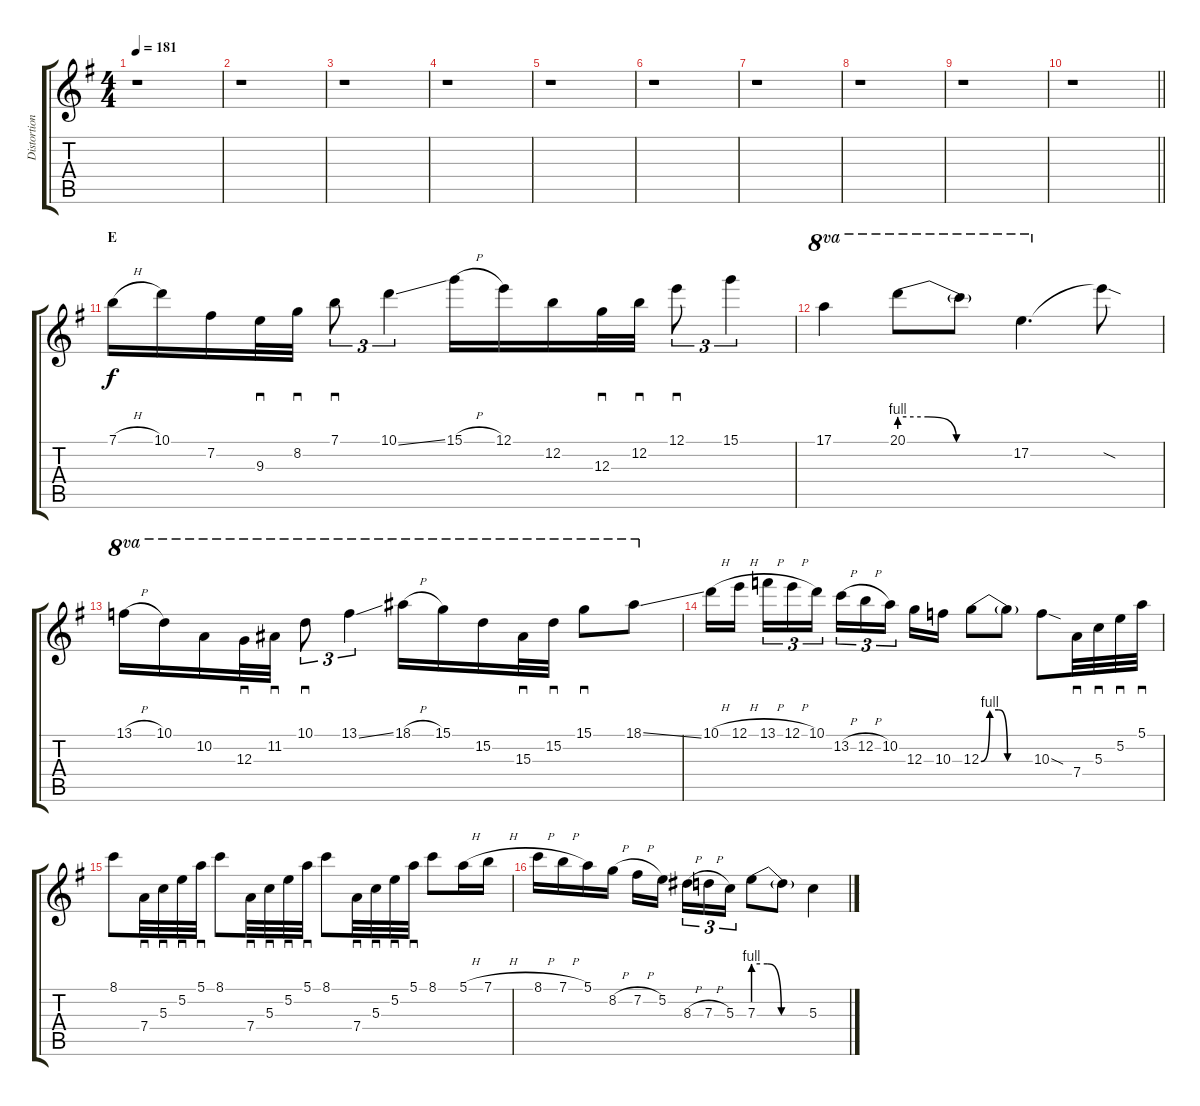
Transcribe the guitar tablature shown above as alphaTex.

\track ("Distortion 5" "Distortion") {instrument distortionguitar}
\staff {score tabs}
\tuning (E4 B3 G3 D3 A2 E2) {hide}
\ts (4 4)
\tempo 181
\clef g2
\ks g
r.1{dy f} |
r.1 |
r.1 |
r.1 |
r.1 |
r.1 |
r.1 |
r.1 |
r.1 |
\barLineRight lightlight
r.1 |
\section ("" "E")
7.1{h}.16 10.1.16 7.2.16 9.3.32{sd} 8.2.32{sd} 7.1.8{sd tu (3 2)} 10.1{ss}.4{tu (3 2)} 15.1{h}.16 12.1.16 12.2.16 12.3.32{sd} 12.2.32{sd} 12.1.8{sd tu (3 2)} 15.1.4{tu (3 2)} |
17.1.4{ot 8va} 20.1{be (custom 0 4 15 4 30 0 60 0)}.8{ot 8va} 20.1{t}.8{ot 8va} 17.2.4{d ot 8va} 17.2{sod t}.8 |
13.1{h}.16{ot 8va} 10.1.16{ot 8va} 10.2.16{ot 8va} 12.3.32{sd ot 8va} 11.2.32{sd ot 8va} 10.1.8{sd tu (3 2) ot 8va} 13.1{ss}.4{tu (3 2) ot 8va} 18.1{h}.16{ot 8va} 15.1.16{ot 8va} 15.2.16{ot 8va} 15.3.32{sd ot 8va} 15.2.32{sd ot 8va} 15.1.8{sd ot 8va} 18.1{ss}.8{ot 8va} |
10.1{h}.16 12.1{h}.16{beam splitsecondary} 13.1{h}.16{tu (3 2)} 12.1{h}.16{tu (3 2)} 10.1.16{tu (3 2)} 13.2{h}.16{tu (3 2)} 12.2{h}.16{tu (3 2)} 10.2.16{tu (3 2) beam splitsecondary} 12.3.16 10.3.16 12.3{be (custom 0 0 10 4 20 4 30 0 60 0)}.8 12.3{t}.8 10.3{sod}.8 7.4.32{sd} 5.3.32{sd} 5.2.32{sd} 5.1.32{sd} |
8.1.8 7.4.32{sd} 5.3.32{sd} 5.2.32{sd} 5.1.32{sd} 8.1.8 7.4.32{sd} 5.3.32{sd} 5.2.32{sd} 5.1.32{sd} 8.1.8 7.4.32{sd} 5.3.32{sd} 5.2.32{sd} 5.1.32{sd} 8.1.8 5.1{h}.16 7.1{h}.16 |
8.1{h}.16 7.1{h}.16 5.1.16 8.2{h}.16 7.2{h}.16 5.2.16{beam splitsecondary} 8.3{h}.16{tu (3 2)} 7.3{h}.16{tu (3 2)} 5.3.16{tu (3 2)} 7.3{be (custom 0 4 15 4 30 0 60 0)}.8 7.3{t}.8 5.3.4
